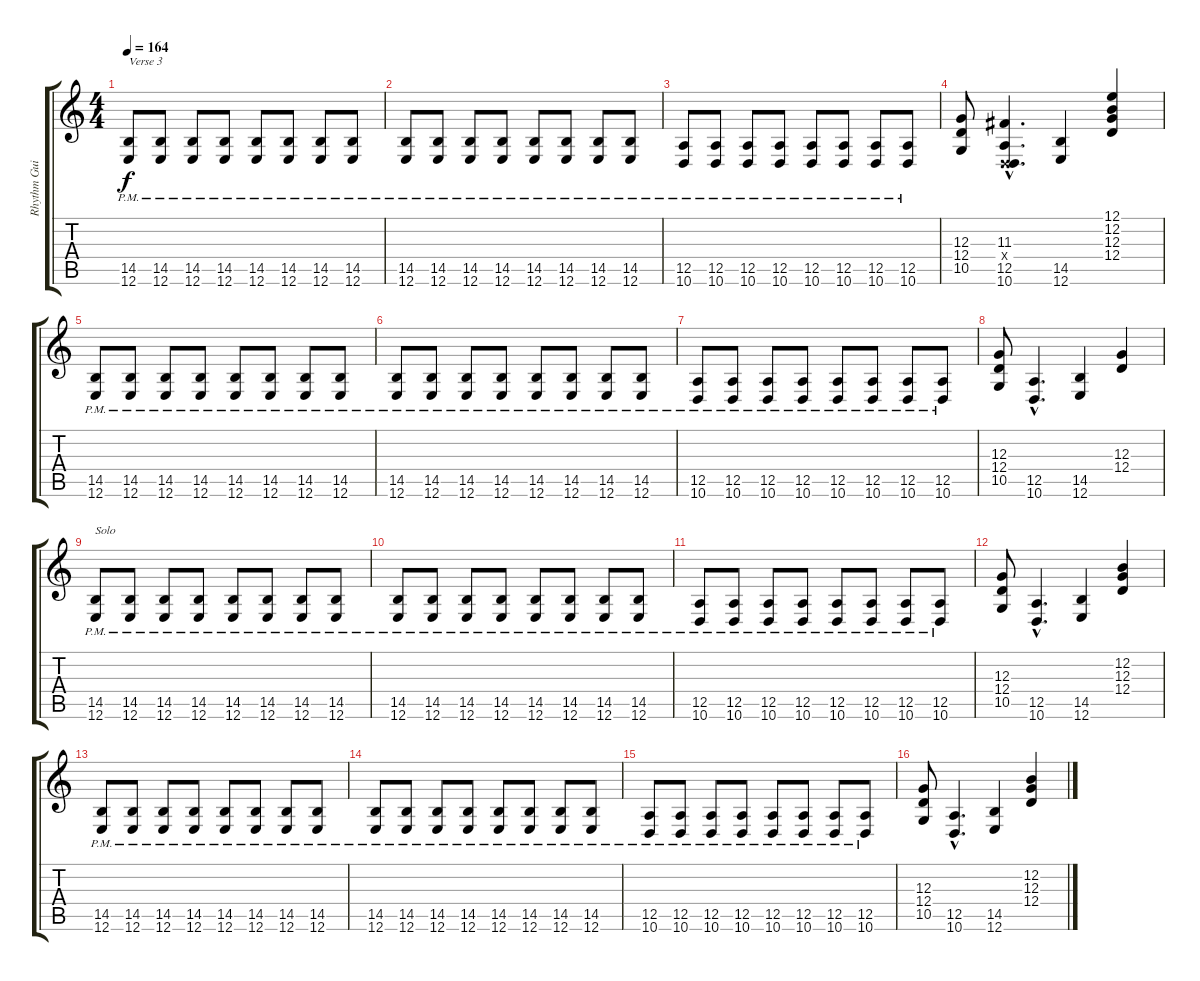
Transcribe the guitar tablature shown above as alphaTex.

\track ("Rhythm Guitar 2" "Rhythm Gui") {instrument lead1square}
\staff {score tabs}
\tuning (E4 B3 G3 D3 A2 E2) {hide}
\ts (4 4)
\tempo 164
\clef g2
\ks c
(14.5{pm} 12.6).8{txt "Verse 3" dy f} (14.5{pm} 12.6).8 (14.5{pm} 12.6).8 (14.5{pm} 12.6).8 (14.5{pm} 12.6).8 (14.5{pm} 12.6).8 (14.5{pm} 12.6).8 (14.5{pm} 12.6).8 |
(14.5{pm} 12.6).8 (14.5{pm} 12.6).8 (14.5{pm} 12.6).8 (14.5{pm} 12.6).8 (14.5{pm} 12.6).8 (14.5{pm} 12.6).8 (14.5{pm} 12.6).8 (14.5{pm} 12.6).8 |
(12.5{pm} 10.6).8 (12.5{pm} 10.6).8 (12.5{pm} 10.6).8 (12.5{pm} 10.6).8 (12.5{pm} 10.6).8 (12.5{pm} 10.6).8 (12.5{pm} 10.6).8 (12.5{pm} 10.6).8 |
(12.3 12.4 10.5).8 (11.3{hac} 0.4{hac x} 12.5{hac} 10.6{hac}).4{d} (14.5 12.6).4 (12.1 12.2 12.3 12.4).4 |
(14.5{pm} 12.6).8 (14.5{pm} 12.6).8 (14.5{pm} 12.6).8 (14.5{pm} 12.6).8 (14.5{pm} 12.6).8 (14.5{pm} 12.6).8 (14.5{pm} 12.6).8 (14.5{pm} 12.6).8 |
(14.5{pm} 12.6).8 (14.5{pm} 12.6).8 (14.5{pm} 12.6).8 (14.5{pm} 12.6).8 (14.5{pm} 12.6).8 (14.5{pm} 12.6).8 (14.5{pm} 12.6).8 (14.5{pm} 12.6).8 |
(12.5{pm} 10.6).8 (12.5{pm} 10.6).8 (12.5{pm} 10.6).8 (12.5{pm} 10.6).8 (12.5{pm} 10.6).8 (12.5{pm} 10.6).8 (12.5{pm} 10.6).8 (12.5{pm} 10.6).8 |
(12.3 12.4 10.5).8 (12.5{hac} 10.6{hac}).4{d} (14.5 12.6).4 (12.3 12.4).4 |
(14.5{pm} 12.6).8{txt "Solo"} (14.5{pm} 12.6).8 (14.5{pm} 12.6).8 (14.5{pm} 12.6).8 (14.5{pm} 12.6).8 (14.5{pm} 12.6).8 (14.5{pm} 12.6).8 (14.5{pm} 12.6).8 |
(14.5{pm} 12.6).8 (14.5{pm} 12.6).8 (14.5{pm} 12.6).8 (14.5{pm} 12.6).8 (14.5{pm} 12.6).8 (14.5{pm} 12.6).8 (14.5{pm} 12.6).8 (14.5{pm} 12.6).8 |
(12.5{pm} 10.6).8 (12.5{pm} 10.6).8 (12.5{pm} 10.6).8 (12.5{pm} 10.6).8 (12.5{pm} 10.6).8 (12.5{pm} 10.6).8 (12.5{pm} 10.6).8 (12.5{pm} 10.6).8 |
(12.3 12.4 10.5).8 (12.5{hac} 10.6{hac}).4{d} (14.5 12.6).4 (12.2 12.3 12.4).4 |
(14.5{pm} 12.6).8 (14.5{pm} 12.6).8 (14.5{pm} 12.6).8 (14.5{pm} 12.6).8 (14.5{pm} 12.6).8 (14.5{pm} 12.6).8 (14.5{pm} 12.6).8 (14.5{pm} 12.6).8 |
(14.5{pm} 12.6).8 (14.5{pm} 12.6).8 (14.5{pm} 12.6).8 (14.5{pm} 12.6).8 (14.5{pm} 12.6).8 (14.5{pm} 12.6).8 (14.5{pm} 12.6).8 (14.5{pm} 12.6).8 |
(12.5{pm} 10.6).8 (12.5{pm} 10.6).8 (12.5{pm} 10.6).8 (12.5{pm} 10.6).8 (12.5{pm} 10.6).8 (12.5{pm} 10.6).8 (12.5{pm} 10.6).8 (12.5{pm} 10.6).8 |
(12.3 12.4 10.5).8 (12.5{hac} 10.6{hac}).4{d} (14.5 12.6).4 (12.2 12.3 12.4).4
